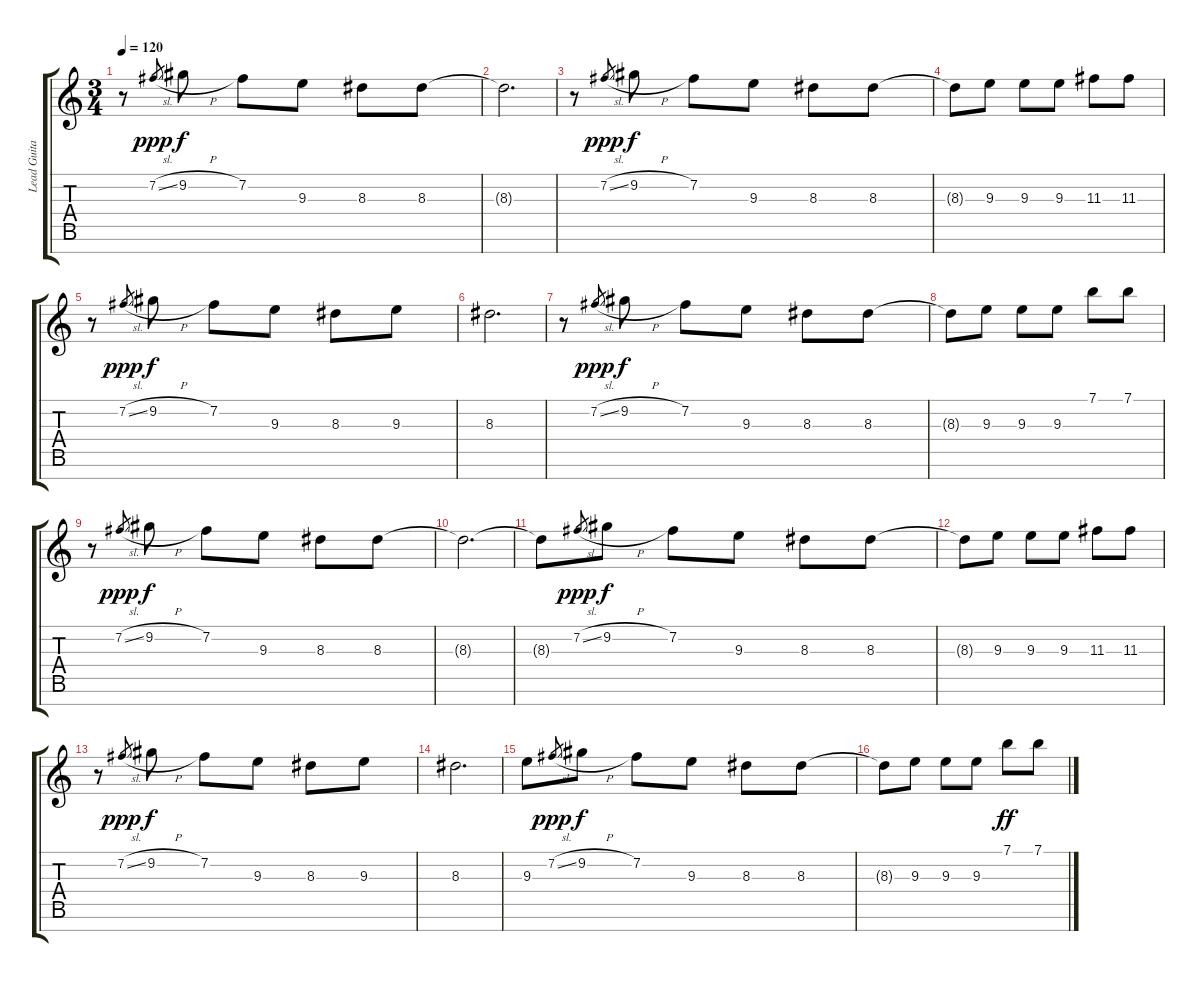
\track ("Lead Guitar II" "Lead Guita") {instrument distortionguitar}
\staff {score tabs}
\tuning (E4 B3 G3 D3 A2 E2 B1) {hide}
\ts (3 4)
\tempo 120
\clef g2
\ks c
r.8{dy pp} 7.2{sl}.8{gr dy ppp} 9.2{h}.8{dy f} 7.2.8 9.3.8 8.3.8 8.3.8 |
8.3{t}.2{d} |
r.8 7.2{sl}.8{gr dy ppp} 9.2{h}.8{dy f} 7.2.8 9.3.8 8.3.8 8.3.8 |
8.3{t}.8 9.3.8 9.3.8 9.3.8 11.3.8 11.3.8 |
r.8 7.2{sl}.8{gr dy ppp} 9.2{h}.8{dy f} 7.2.8 9.3.8 8.3.8 9.3.8 |
8.3.2{d} |
r.8 7.2{sl}.8{gr dy ppp} 9.2{h}.8{dy f} 7.2.8 9.3.8 8.3.8 8.3.8 |
8.3{t}.8 9.3.8 9.3.8 9.3.8 7.1.8 7.1.8 |
r.8 7.2{sl}.8{gr dy ppp} 9.2{h}.8{dy f} 7.2.8 9.3.8 8.3.8 8.3.8 |
8.3{t}.2{d} |
8.3{t}.8 7.2{sl}.8{gr dy ppp} 9.2{h}.8{dy f} 7.2.8 9.3.8 8.3.8 8.3.8 |
8.3{t}.8 9.3.8 9.3.8 9.3.8 11.3.8 11.3.8 |
r.8 7.2{sl}.8{gr dy ppp} 9.2{h}.8{dy f} 7.2.8 9.3.8 8.3.8 9.3.8 |
8.3.2{d} |
9.3.8 7.2{sl}.8{gr dy ppp} 9.2{h}.8{dy f} 7.2.8 9.3.8 8.3.8 8.3.8 |
8.3{t}.8 9.3.8 9.3.8 9.3.8 7.1.8{dy ff} 7.1.8
